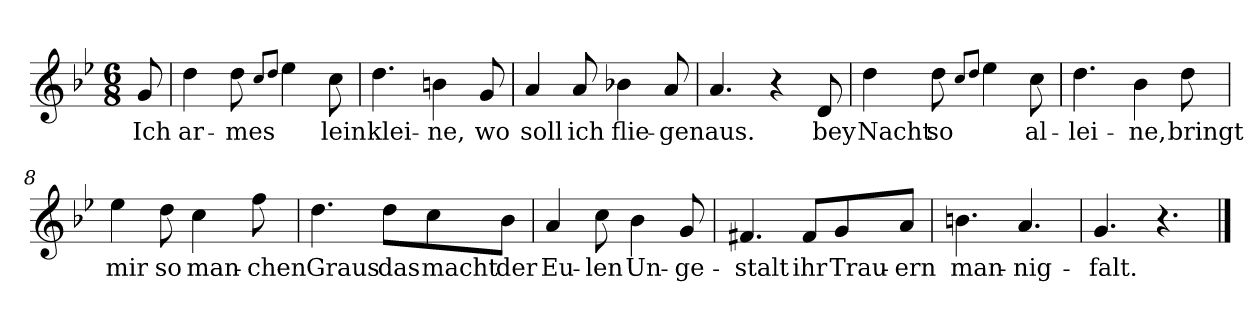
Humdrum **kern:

**kern	**text
*part1	*part1
*staff1	*staff1
*clefG2	*
*k[b-e-]	*
*M6/8	*
=1	=1
!	!LO:LY:b
8g/	Ich
=2	=2
!	!LO:LY:b
4dd\	ar-
!	!LO:LY:b
8dd\	-mes
8qcc/L	.
8qdd/J	.
4ee-\	.
!	!LO:LY:b
8cc\	-lein
=3	=3
!	!LO:LY:b
4.dd\	klei-
!	!LO:LY:b
4bn\	-ne,
!	!LO:LY:b
8g/	wo
=4	=4
!	!LO:LY:b
4a/	soll
!	!LO:LY:b
8a/	ich
!	!LO:LY:b
4b-X\	flie-
!	!LO:LY:b
8a/	-gen
=5	=5
!	!LO:LY:b
4.a/	aus.
4r	.
!	!LO:LY:b
8d/	bey
=6	=6
!	!LO:LY:b
4dd\	Nacht
!	!LO:LY:b
8dd\	so
8qcc/L	.
8qdd/J	.
4ee-\	.
!	!LO:LY:b
8cc\	al-
=7	=7
!	!LO:LY:b
4.dd\	-lei-
!	!LO:LY:b
4b-\	-ne,
!	!LO:LY:b
8dd\	bringt
!!LO:LB:g=z
=8	=8
!	!LO:LY:b
4ee-\	mir
!	!LO:LY:b
8dd\	so
!	!LO:LY:b
4cc\	man-
!	!LO:LY:b
8ff\	-chen
=9	=9
!	!LO:LY:b
4.dd\	Graus
!	!LO:LY:b
8dd\L	das
!	!LO:LY:b
8cc\	macht
!	!LO:LY:b
8b-\J	der
=10	=10
!	!LO:LY:b
4a/	Eu-
!	!LO:LY:b
8cc\	-len
!	!LO:LY:b
4b-\	Un-
!	!LO:LY:b
8g/	-ge-
=11	=11
!	!LO:LY:b
4.f#X/	-stalt
!	!LO:LY:b
8f#/L	ihr
!	!LO:LY:b
8g/	Trau-
!	!LO:LY:b
8a/J	-ern
=12	=12
!	!LO:LY:b
4.bn\	man-
!	!LO:LY:b
4.a/	-nig-
=13	=13
!	!LO:LY:b
4.g/	-falt.
4.r	.
==	==
*-	*-
